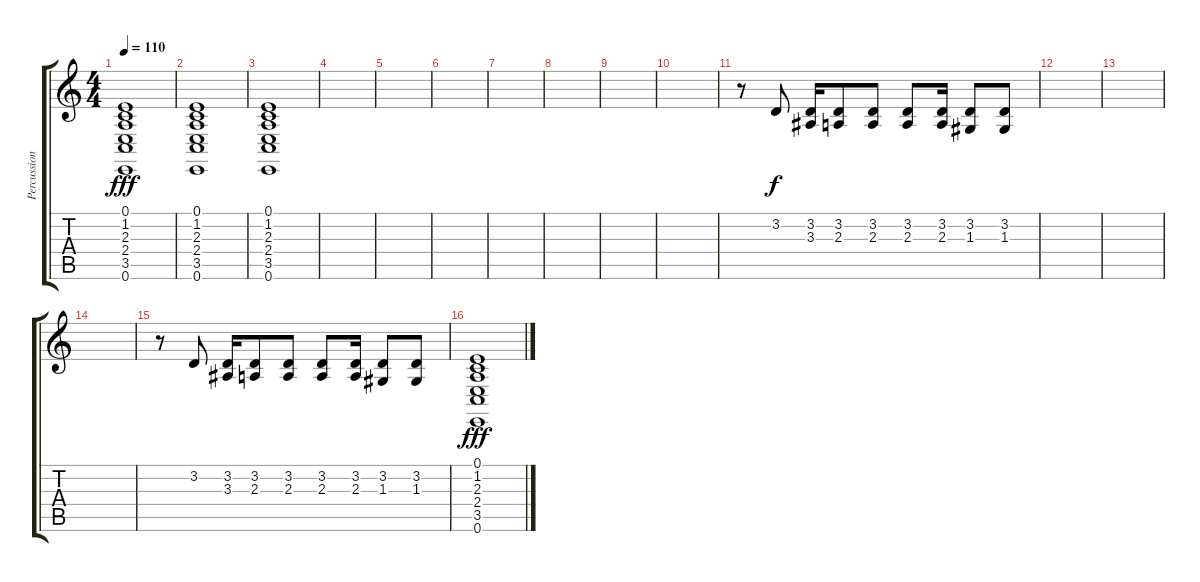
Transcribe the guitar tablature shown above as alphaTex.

\track ("Percussion" "Percussion") {instrument taikodrum}
\staff {score tabs}
\tuning (E4 B3 G3 D3 A2 E2) {hide}
\ts (4 4)
\tempo 110
\clef g2
\ks c
(0.1 1.2 2.3 2.4 3.5 0.6).1{dy fff} |
(0.1 1.2 2.3 2.4 3.5 0.6).1 |
(0.1 1.2 2.3 2.4 3.5 0.6).1 |
|
|
|
|
|
|
|
r.8{instrument synthdrum} 3.2.8{dy f} (3.2 3.3).16 (3.2 2.3).8 (3.2 2.3).8 (3.2 2.3).8 (3.2 2.3).16 (3.2 1.3).8 (3.2 1.3).8 |
|
|
|
r.8{instrument synthdrum} 3.2.8 (3.2 3.3).16 (3.2 2.3).8 (3.2 2.3).8 (3.2 2.3).8 (3.2 2.3).16 (3.2 1.3).8 (3.2 1.3).8 |
(0.1 1.2 2.3 2.4 3.5 0.6).1{dy fff}
